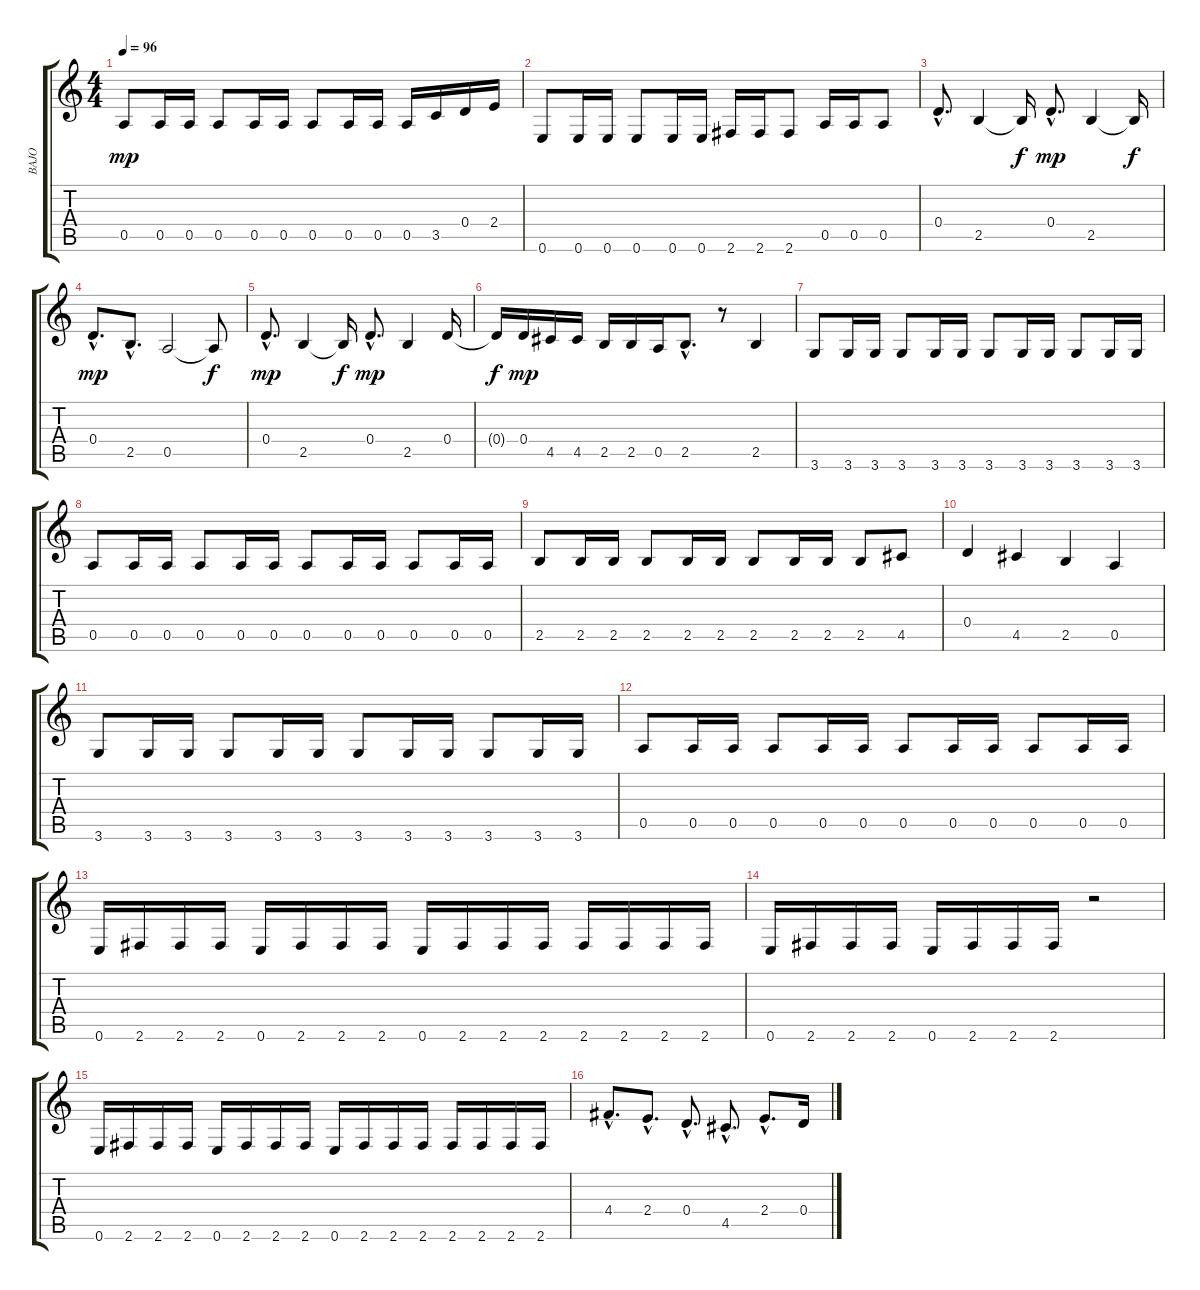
\track ("BAJO" "BAJO") {instrument electricbassfinger}
\staff {score tabs}
\tuning (E4 B3 G3 D3 A2 E2) {hide}
\ts (4 4)
\tempo 96
\clef g2
\ks c
0.5.8{dy mp} 0.5.16 0.5.16 0.5.8 0.5.16 0.5.16 0.5.8 0.5.16 0.5.16 0.5.16 3.5.16 0.4.16 2.4.16 |
0.6.8 0.6.16 0.6.16 0.6.8 0.6.16 0.6.16 2.6.16 2.6.16 2.6.8 0.5.16 0.5.16 0.5.8 |
0.4{hac}.8{d} 2.5.4 2.5{t}.16{dy f} 0.4{hac}.8{d dy mp} 2.5.4 2.5{t}.16{dy f} |
0.4{hac}.8{d dy mp} 2.5{hac}.8{d} 0.5.2 0.5{t}.8{dy f} |
0.4{hac}.8{d dy mp} 2.5.4 2.5{t}.16{dy f} 0.4{hac}.8{d dy mp} 2.5.4 0.4.16 |
0.4{t}.16{dy f} 0.4.16{dy mp} 4.5.16 4.5.16 2.5.16 2.5.16 0.5.16 2.5{hac}.8{d} r.8 2.5.4 |
3.6.8 3.6.16 3.6.16 3.6.8 3.6.16 3.6.16 3.6.8 3.6.16 3.6.16 3.6.8 3.6.16 3.6.16 |
0.5.8 0.5.16 0.5.16 0.5.8 0.5.16 0.5.16 0.5.8 0.5.16 0.5.16 0.5.8 0.5.16 0.5.16 |
2.5.8 2.5.16 2.5.16 2.5.8 2.5.16 2.5.16 2.5.8 2.5.16 2.5.16 2.5.8 4.5.8 |
0.4.4 4.5.4 2.5.4 0.5.4 |
3.6.8 3.6.16 3.6.16 3.6.8 3.6.16 3.6.16 3.6.8 3.6.16 3.6.16 3.6.8 3.6.16 3.6.16 |
0.5.8 0.5.16 0.5.16 0.5.8 0.5.16 0.5.16 0.5.8 0.5.16 0.5.16 0.5.8 0.5.16 0.5.16 |
0.6.16 2.6.16 2.6.16 2.6.16 0.6.16 2.6.16 2.6.16 2.6.16 0.6.16 2.6.16 2.6.16 2.6.16 2.6.16 2.6.16 2.6.16 2.6.16 |
0.6.16 2.6.16 2.6.16 2.6.16 0.6.16 2.6.16 2.6.16 2.6.16 r.2 |
0.6.16 2.6.16 2.6.16 2.6.16 0.6.16 2.6.16 2.6.16 2.6.16 0.6.16 2.6.16 2.6.16 2.6.16 2.6.16 2.6.16 2.6.16 2.6.16 |
4.4{hac}.8{d} 2.4{hac}.8{d} 0.4{hac}.8{d} 4.5{hac}.8{d} 2.4{hac}.8{d} 0.4.16
